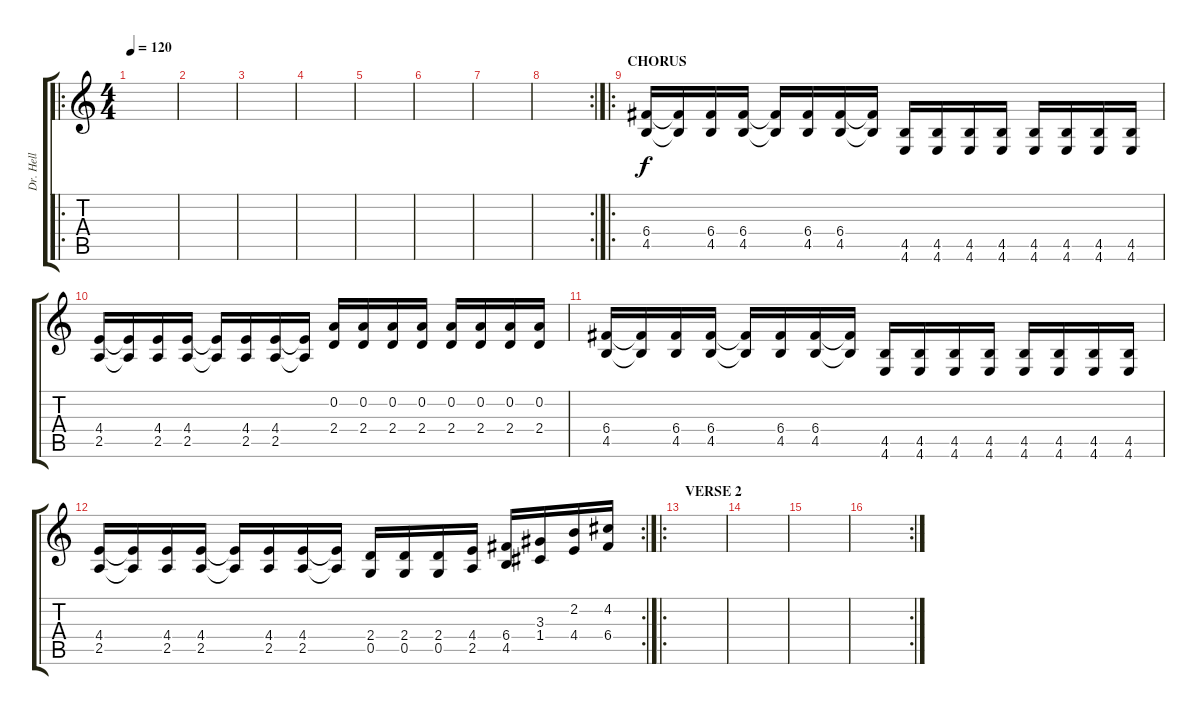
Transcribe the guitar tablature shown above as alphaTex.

\track ("Dr. Hell" "Dr. Hell") {instrument distortionguitar}
\staff {score tabs}
\tuning (D4 A3 F3 C3 G2 C2) {hide}
\ro
\ts (4 4)
\tempo 120
\clef g2
\ks c
|
|
|
|
|
|
|
\rc 2
|
\ro
\section ("" "CHORUS")
(6.4 4.5).16 (6.4{t} 4.5{t}).16 (6.4 4.5).16 (6.4 4.5).16 (6.4{t} 4.5{t}).16 (6.4 4.5).16 (6.4 4.5).16 (6.4{t} 4.5{t}).16 (4.5 4.6).16 (4.5 4.6).16 (4.5 4.6).16 (4.5 4.6).16 (4.5 4.6).16 (4.5 4.6).16 (4.5 4.6).16 (4.5 4.6).16 |
(4.4 2.5).16 (4.4{t} 2.5{t}).16 (4.4 2.5).16 (4.4 2.5).16 (4.4{t} 2.5{t}).16 (4.4 2.5).16 (4.4 2.5).16 (4.4{t} 2.5{t}).16 (0.2 2.4).16 (0.2 2.4).16 (0.2 2.4).16 (0.2 2.4).16 (0.2 2.4).16 (0.2 2.4).16 (0.2 2.4).16 (0.2 2.4).16 |
(6.4 4.5).16 (6.4{t} 4.5{t}).16 (6.4 4.5).16 (6.4 4.5).16 (6.4{t} 4.5{t}).16 (6.4 4.5).16 (6.4 4.5).16 (6.4{t} 4.5{t}).16 (4.5 4.6).16 (4.5 4.6).16 (4.5 4.6).16 (4.5 4.6).16 (4.5 4.6).16 (4.5 4.6).16 (4.5 4.6).16 (4.5 4.6).16 |
\rc 2
(4.4 2.5).16 (4.4{t} 2.5{t}).16 (4.4 2.5).16 (4.4 2.5).16 (4.4{t} 2.5{t}).16 (4.4 2.5).16 (4.4 2.5).16 (4.4{t} 2.5{t}).16 (2.4 0.5).16 (2.4 0.5).16 (2.4 0.5).16 (4.4 2.5).16 (6.4 4.5).16 (3.3 1.4).16 (2.2 4.4).16 (4.2 6.4).16 |
\ro
\section ("" "VERSE 2")
|
|
|
\rc 2
